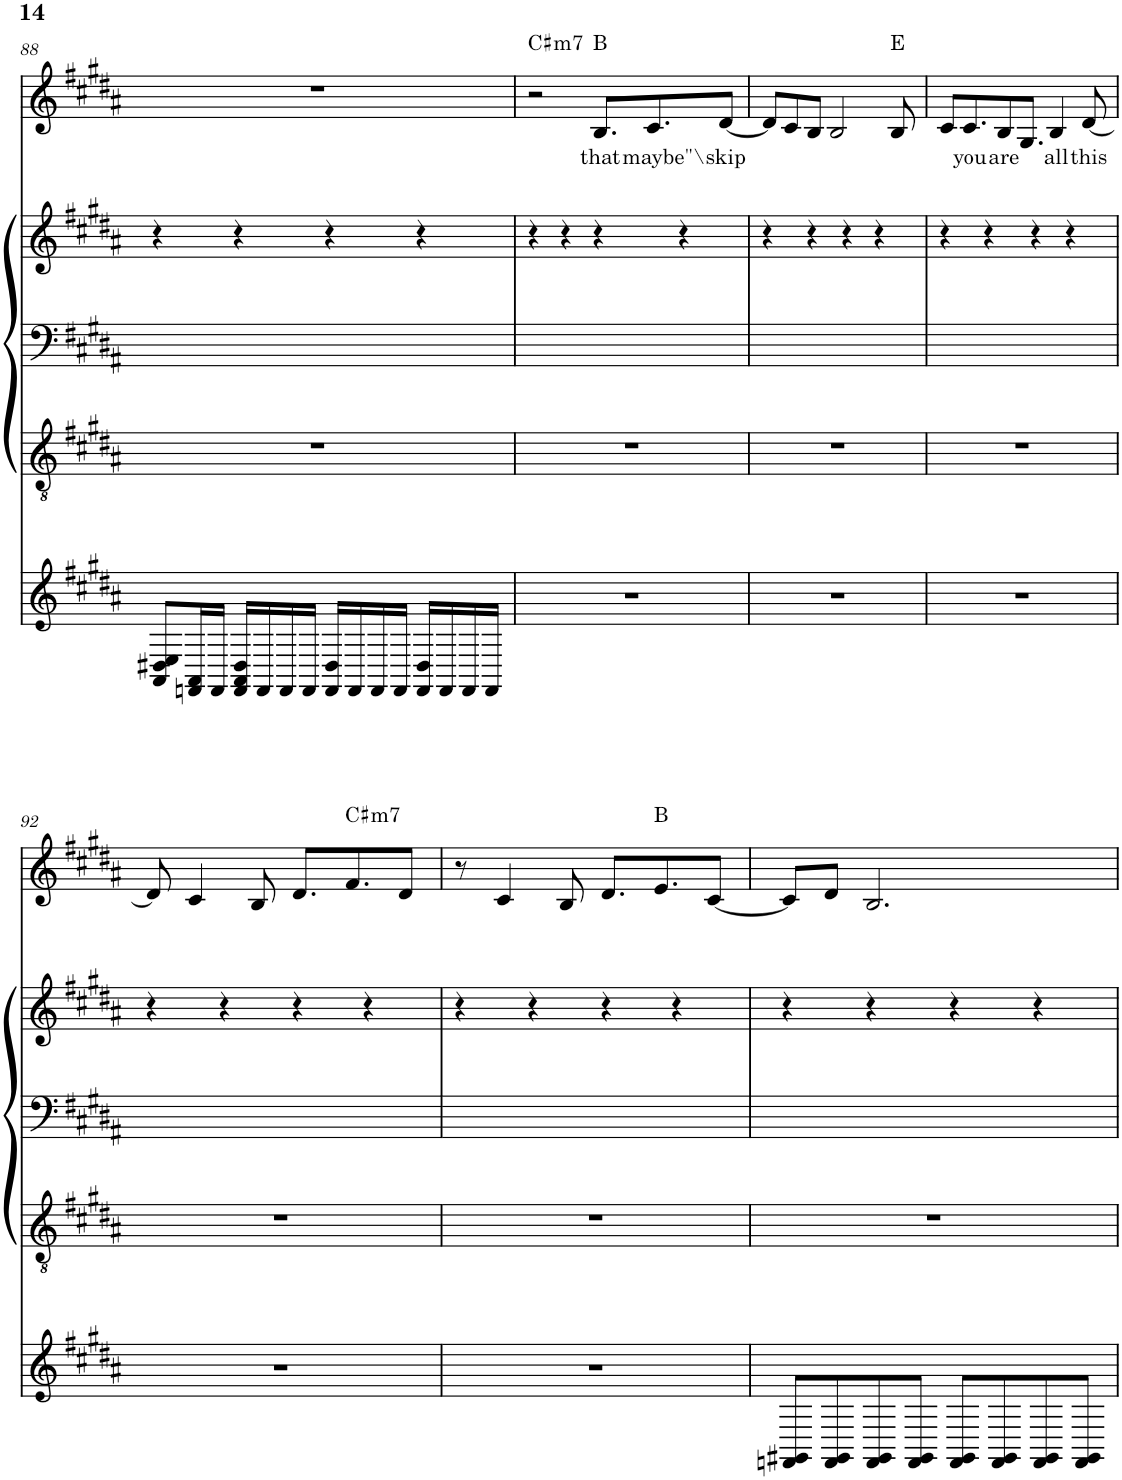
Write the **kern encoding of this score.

**kern	**kern	**kern	**kern	**kern	**text	**harte
*part4	*part3	*part2	*part2	*part1	*part1	*part1
*staff5	*staff4	*staff3	*staff2	*staff1	*staff1	*
*I"Piano	*I"Piano	*I"Piano	*	*I"Piano	*	*
*I'Pno	*I'Pno	*I'Pno	*	*I'Pno	*	*
!!LO:PB:g=z
*clefG2	*clefGv2	*clefF4	*clefG2	*clefG2	*	*
*k[f#c#g#d#a#]	*k[f#c#g#d#a#]	*k[f#c#g#d#a#]	*k[f#c#g#d#a#]	*k[f#c#g#d#a#]	*	*
*B:	*B:	*B:	*B:	*B:	*	*
*M4/4	*M4/4	*M4/4	*M4/4	*M4/4	*	*
=88	=88	=88	=88	=88	=88	=88
8FF#/ 8BB#X/ 8C#/L	1r	1ryy	4r	1r	.	.
16DDn/ 16FF#/L	.	.	.	.	.	.
16DD/JJ	.	.	.	.	.	.
16DD/ 16FF#/ 16BB#/LL	.	.	4r	.	.	.
16DD/	.	.	.	.	.	.
16DD/	.	.	.	.	.	.
16DD/JJ	.	.	.	.	.	.
16DD/ 16BB#/LL	.	.	4r	.	.	.
16DD/	.	.	.	.	.	.
16DD/	.	.	.	.	.	.
16DD/JJ	.	.	.	.	.	.
16DD/ 16BB#/LL	.	.	4r	.	.	.
16DD/	.	.	.	.	.	.
16DD/	.	.	.	.	.	.
16DD/JJ	.	.	.	.	.	.
=89	=89	=89	=89	=89	=89	=89
!	!	!	!	!	!	!LO:H:kt=m7
1r	1r	1ryy	4r	2r	.	C#:min7
.	.	.	4r	.	.	.
!	!	!	!	!	!LO:LY:b	!
.	.	.	4r	8.B/L	that	B:maj
!	!	!	!	!	!LO:LY:b	!
.	.	.	.	8.c#/	maybe"	.
.	.	.	4r	.	.	.
!	!	!	!	!	!LO:LY:b	!
.	.	.	.	[8d#/J	\skip	.
=90	=90	=90	=90	=90	=90	=90
1r	1r	1ryy	4r	8d#/L]	.	.
.	.	.	.	8c#/	.	.
.	.	.	4r	8B/J	.	.
.	.	.	.	2B/	.	.
.	.	.	4r	.	.	.
.	.	.	4r	.	.	.
.	.	.	.	8B/	.	E:maj
=91	=91	=91	=91	=91	=91	=91
1r	1r	1ryy	4r	8c#/L	.	.
!	!	!	!	!	!LO:LY:b	!
.	.	.	.	8.c#/	you	.
.	.	.	4r	.	.	.
!	!	!	!	!	!LO:LY:b	!
.	.	.	.	8B/	are	.
.	.	.	.	8.G#/J	.	.
.	.	.	4r	.	.	.
!	!	!	!	!	!LO:LY:b	!
.	.	.	.	4B/	all	.
.	.	.	4r	.	.	.
!	!	!	!	!	!LO:LY:b	!
.	.	.	.	[8d#/	this	.
!!LO:LB:g=z
=92	=92	=92	=92	=92	=92	=92
1r	1r	1ryy	4r	8d#/]	.	.
.	.	.	.	4c#/	.	.
.	.	.	4r	.	.	.
.	.	.	.	8B/	.	.
.	.	.	4r	8.d#/L	.	.
!	!	!	!	!	!	!LO:H:kt=m7
.	.	.	.	8.f#/	.	C#:min7
.	.	.	4r	.	.	.
.	.	.	.	8d#/J	.	.
=93	=93	=93	=93	=93	=93	=93
1r	1r	1ryy	4r	8r	.	.
.	.	.	.	4c#/	.	.
.	.	.	4r	.	.	.
.	.	.	.	8B/	.	.
.	.	.	4r	8.d#/L	.	.
.	.	.	.	8.e/	.	B:maj
.	.	.	4r	.	.	.
.	.	.	.	[8c#/J	.	.
=94	=94	=94	=94	=94	=94	=94
8DDn/ 8EE#X/L	1r	1ryy	4r	8c#/L]	.	.
8DD/ 8EE#/	.	.	.	8d#/J	.	.
8DD/ 8EE#/	.	.	4r	2.B/	.	.
8DD/ 8EE#/J	.	.	.	.	.	.
8DD/ 8EE#/L	.	.	4r	.	.	.
8DD/ 8EE#/	.	.	.	.	.	.
8DD/ 8EE#/	.	.	4r	.	.	.
8DD/ 8EE#/J	.	.	.	.	.	.
=	=	=	=	=	=	=
*-	*-	*-	*-	*-	*-	*-
